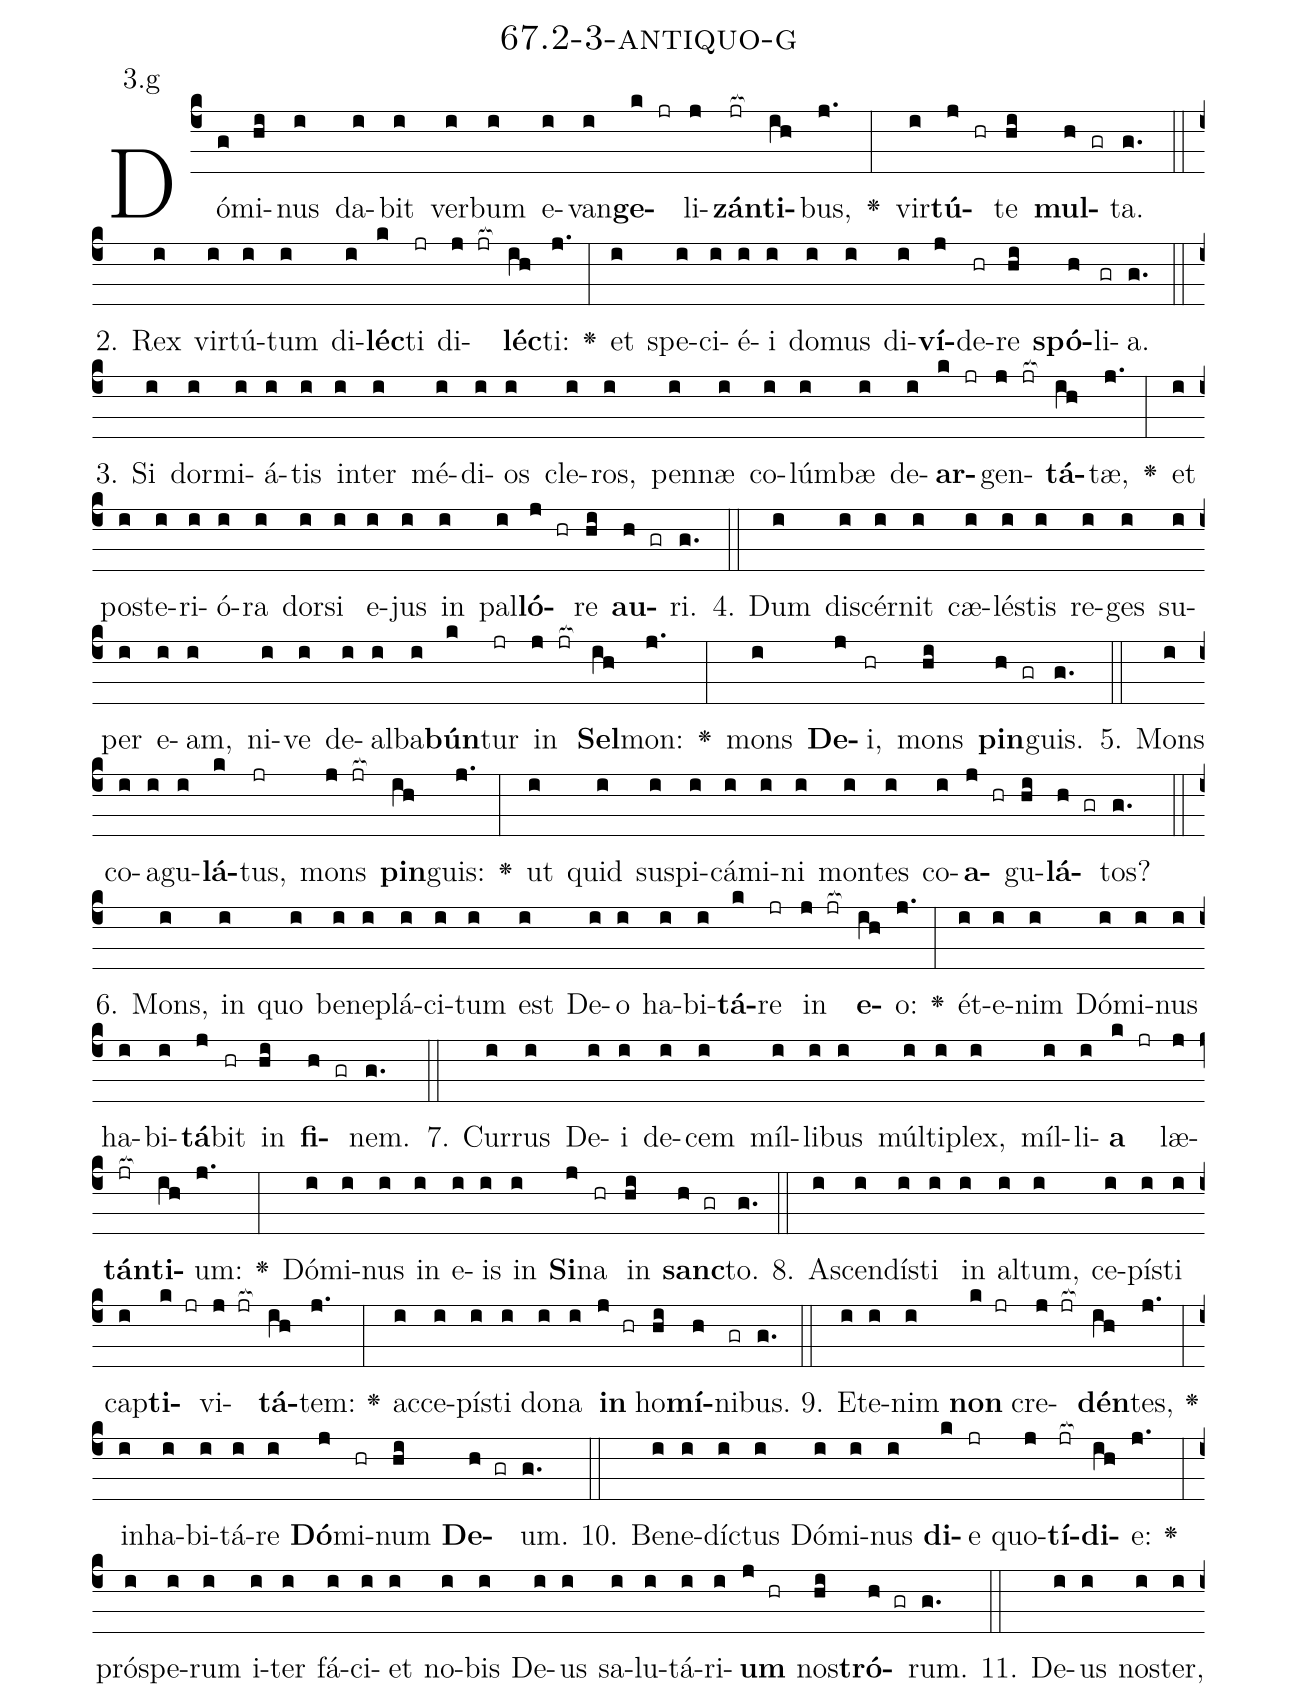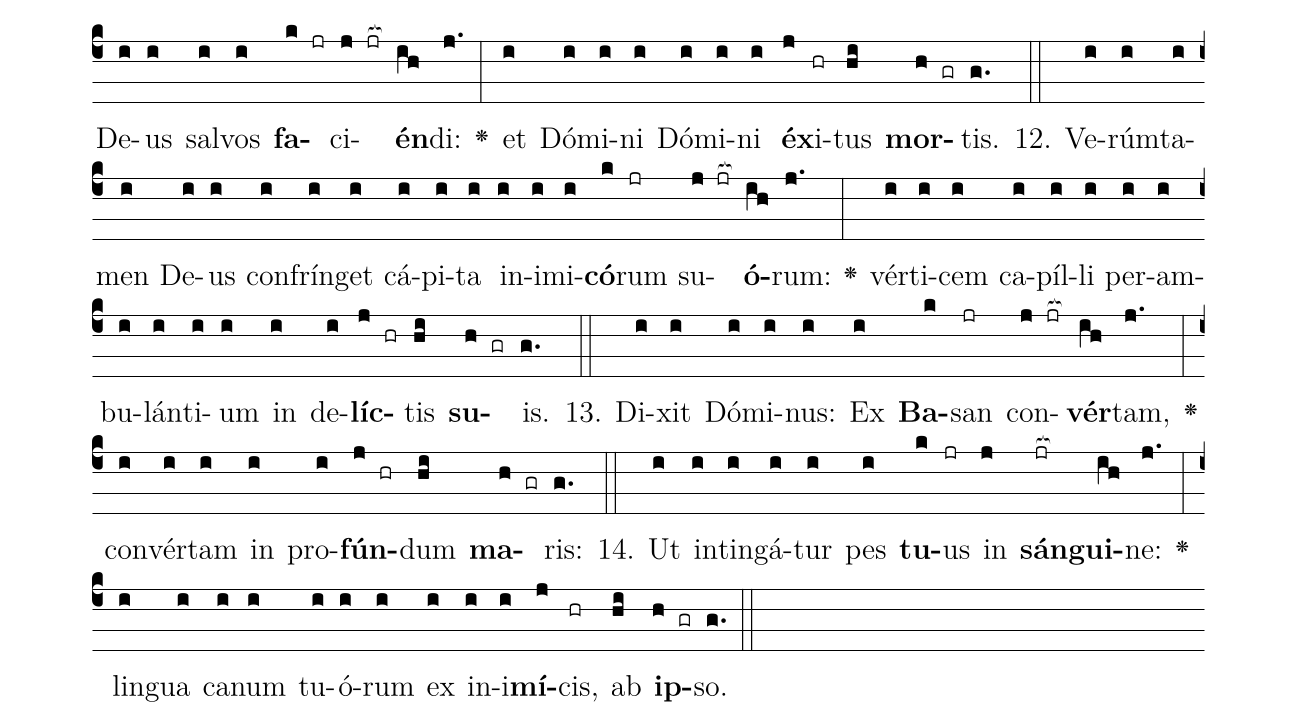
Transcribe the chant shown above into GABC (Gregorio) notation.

name: 67.2-3-antiquo-g;
annotation: 3.g;
%%
(c4)Dó(g)mi(hi)nus(i) da(i)bit(i) ver(i)bum(i) e(i)van(i)<b>ge</b>(k jr)li(j)<b>zán</b>(jr[ocb:1{])<b>ti</b>(ih[ocb:0}])bus,(j.) <v>\greheightstar</v>(:) vir(i)<b>tú</b>(j hr)te(hi) <b>mul</b>(h gr)ta.(g.) (::)
2. Rex(i) vir(i)tú(i)tum(i) di(i)<b>léc</b>(k)ti(jr) di(j jr[ocb:1{])<b>léc</b>(ih[ocb:0}])ti:(j.) <v>\greheightstar</v>(:) et(i) spe(i)ci(i)é(i)i(i) do(i)mus(i) di(i)<b>ví</b>(j)de(hr)re(hi) <b>spó</b>(h)li(gr)a.(g.) (::)
3. Si(i) dor(i)mi(i)á(i)tis(i) in(i)ter(i) mé(i)di(i)os(i) cle(i)ros,(i) pen(i)næ(i) co(i)lúm(i)bæ(i) de(i)<b>ar</b>(k jr)gen(j jr[ocb:1{])<b>tá</b>(ih[ocb:0}])tæ,(j.) <v>\greheightstar</v>(:) et(i) post(i)e(i)ri(i)ó(i)ra(i) dor(i)si(i) e(i)jus(i) in(i) pal(i)<b>ló</b>(j hr)re(hi) <b>au</b>(h gr)ri.(g.) (::)
4. Dum(i) di(i)scér(i)nit(i) cæ(i)lés(i)tis(i) re(i)ges(i) su(i)per(i) e(i)am,(i) ni(i)ve(i) de(i)al(i)ba(i)<b>bún</b>(k)tur(jr) in(j jr[ocb:1{]) <b>Sel</b>(ih[ocb:0}])mon:(j.) <v>\greheightstar</v>(:) mons(i) <b>De</b>(j)i,(hr) mons(hi) <b>pin</b>(h gr)guis.(g.) (::)
5. Mons(i) co(i)a(i)gu(i)<b>lá</b>(k)tus,(jr) mons(j jr[ocb:1{]) <b>pin</b>(ih[ocb:0}])guis:(j.) <v>\greheightstar</v>(:) ut(i) quid(i) su(i)spi(i)cá(i)mi(i)ni(i) mon(i)tes(i) co(i)<b>a</b>(j hr)gu(hi)<b>lá</b>(h gr)tos?(g.) (::)
6. Mons,(i) in(i) quo(i) be(i)ne(i)plá(i)ci(i)tum(i) est(i) De(i)o(i) ha(i)bi(i)<b>tá</b>(k)re(jr) in(j jr[ocb:1{]) <b>e</b>(ih[ocb:0}])o:(j.) <v>\greheightstar</v>(:) ét(i)e(i)nim(i) Dó(i)mi(i)nus(i) ha(i)bi(i)<b>tá</b>(j)bit(hr) in(hi) <b>fi</b>(h gr)nem.(g.) (::)
7. Cur(i)rus(i) De(i)i(i) de(i)cem(i) míl(i)li(i)bus(i) múl(i)ti(i)plex,(i) míl(i)li(i)<b>a</b>(k jr) læ(j)<b>tán</b>(jr[ocb:1{])<b>ti</b>(ih[ocb:0}])um:(j.) <v>\greheightstar</v>(:) Dó(i)mi(i)nus(i) in(i) e(i)is(i) in(i) <b>Si</b>(j)na(hr) in(hi) <b>sanc</b>(h gr)to.(g.) (::)
8. A(i)scen(i)dís(i)ti(i) in(i) al(i)tum,(i) ce(i)pís(i)ti(i) cap(i)<b>ti</b>(k jr)vi(j jr[ocb:1{])<b>tá</b>(ih[ocb:0}])tem:(j.) <v>\greheightstar</v>(:) ac(i)ce(i)pís(i)ti(i) do(i)na(i) <b>in</b>(j hr) ho(hi)<b>mí</b>(h)ni(gr)bus.(g.) (::)
9. Et(i)e(i)nim(i) <b>non</b>(k jr) cre(j jr[ocb:1{])<b>dén</b>(ih[ocb:0}])tes,(j.) <v>\greheightstar</v>(:) in(i)ha(i)bi(i)tá(i)re(i) <b>Dó</b>(j)mi(hr)num(hi) <b>De</b>(h gr)um.(g.) (::)
10. Be(i)ne(i)díc(i)tus(i) Dó(i)mi(i)nus(i) <b>di</b>(k)e(jr) quo(j)<b>tí</b>(jr[ocb:1{])<b>di</b>(ih[ocb:0}])e:(j.) <v>\greheightstar</v>(:) pró(i)spe(i)rum(i) i(i)ter(i) fá(i)ci(i)et(i) no(i)bis(i) De(i)us(i) sa(i)lu(i)tá(i)ri(i)<b>um</b>(j hr) nos(hi)<b>tró</b>(h gr)rum.(g.) (::)
11. De(i)us(i) nos(i)ter,(i) De(i)us(i) sal(i)vos(i) <b>fa</b>(k jr)ci(j jr[ocb:1{])<b>én</b>(ih[ocb:0}])di:(j.) <v>\greheightstar</v>(:) et(i) Dó(i)mi(i)ni(i) Dó(i)mi(i)ni(i) <b>éx</b>(j)i(hr)tus(hi) <b>mor</b>(h gr)tis.(g.) (::)
12. Ve(i)rúm(i)ta(i)men(i) De(i)us(i) con(i)frín(i)get(i) cá(i)pi(i)ta(i) in(i)i(i)mi(i)<b>có</b>(k)rum(jr) su(j jr[ocb:1{])<b>ó</b>(ih[ocb:0}])rum:(j.) <v>\greheightstar</v>(:) vér(i)ti(i)cem(i) ca(i)píl(i)li(i) per(i)am(i)bu(i)lán(i)ti(i)um(i) in(i) de(i)<b>líc</b>(j hr)tis(hi) <b>su</b>(h gr)is.(g.) (::)
13. Di(i)xit(i) Dó(i)mi(i)nus:(i) Ex(i) <b>Ba</b>(k)san(jr) con(j jr[ocb:1{])<b>vér</b>(ih[ocb:0}])tam,(j.) <v>\greheightstar</v>(:) con(i)vér(i)tam(i) in(i) pro(i)<b>fún</b>(j hr)dum(hi) <b>ma</b>(h gr)ris:(g.) (::)
14. Ut(i) in(i)tin(i)gá(i)tur(i) pes(i) <b>tu</b>(k)us(jr) in(j) <b>sán</b>(jr[ocb:1{])<b>gui</b>(ih[ocb:0}])ne:(j.) <v>\greheightstar</v>(:) lin(i)gua(i) ca(i)num(i) tu(i)ó(i)rum(i) ex(i) in(i)i(i)<b>mí</b>(j)cis,(hr) ab(hi) <b>ip</b>(h gr)so.(g.) (::)
